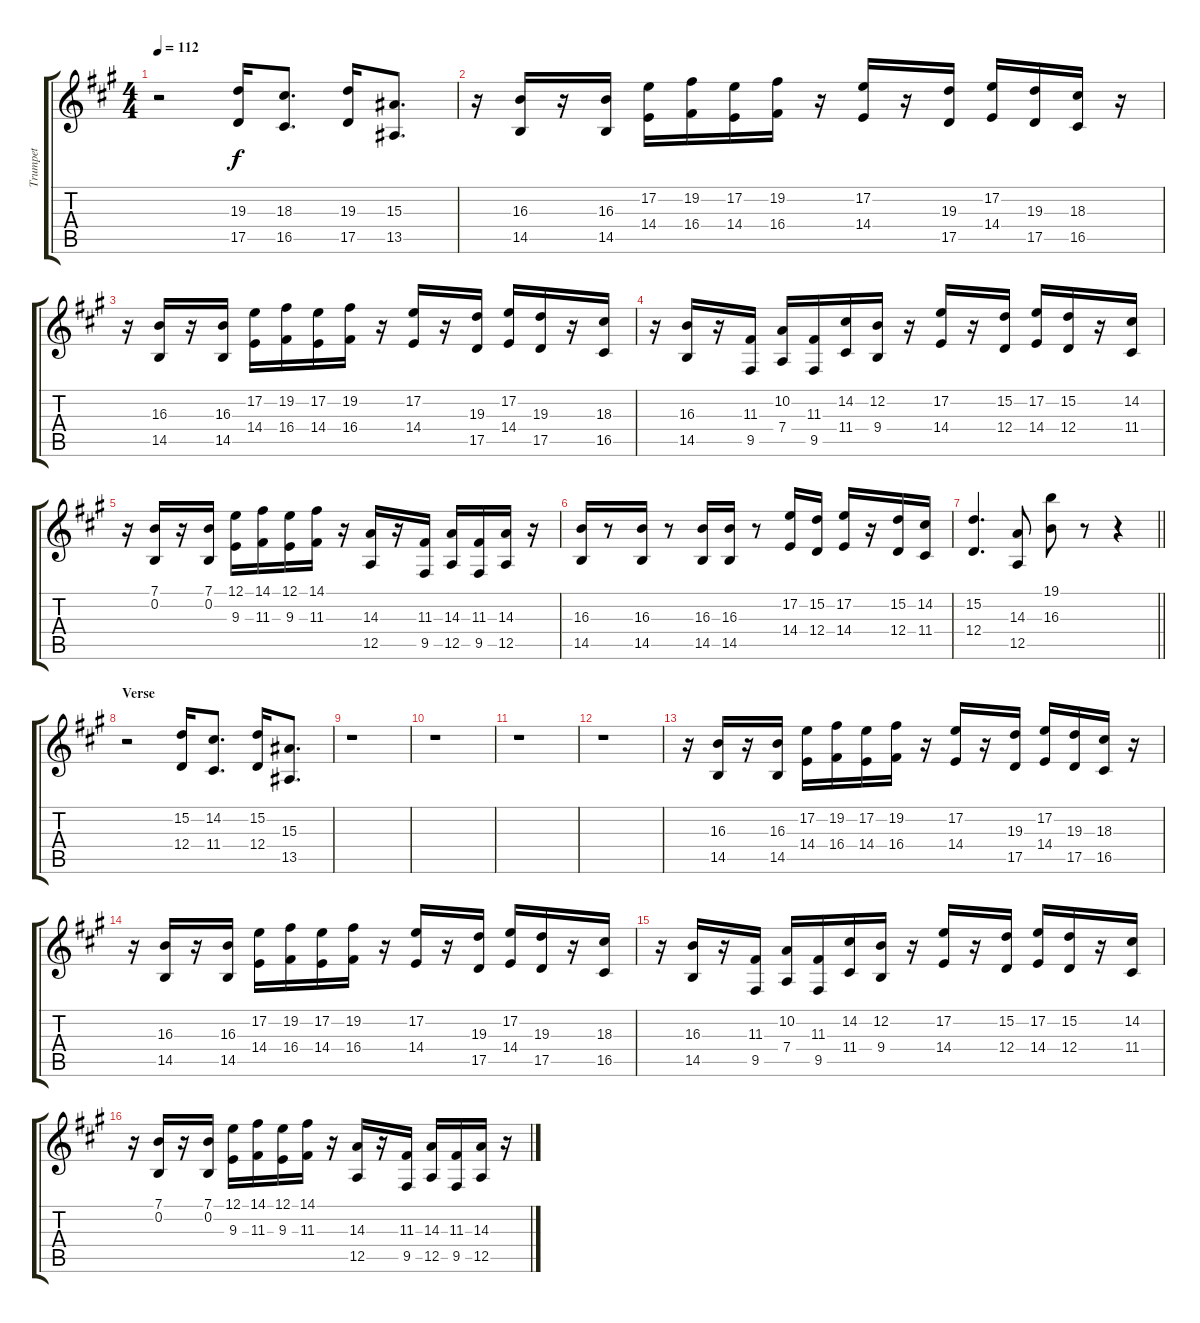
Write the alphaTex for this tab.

\track ("Trumpet" "Trumpet") {instrument trumpet}
\staff {score tabs}
\tuning (E4 B3 G3 D3 A2 E2) {hide}
\ts (4 4)
\tempo 112
\clef g2
\ks a
r.2{dy f instrument trumpet} (19.3 17.5).16 (18.3 16.5).8{d} (19.3 17.5).16 (15.3 13.5).8{d} |
r.16 (16.3 14.5).16 r.16 (16.3 14.5).16 (17.2 14.4).16 (19.2 16.4).16 (17.2 14.4).16 (19.2 16.4).16 r.16 (17.2 14.4).16 r.16 (19.3 17.5).16 (17.2 14.4).16 (19.3 17.5).16 (18.3 16.5).16 r.16 |
r.16 (16.3 14.5).16 r.16 (16.3 14.5).16 (17.2 14.4).16 (19.2 16.4).16 (17.2 14.4).16 (19.2 16.4).16 r.16 (17.2 14.4).16 r.16 (19.3 17.5).16 (17.2 14.4).16 (19.3 17.5).16 r.16 (18.3 16.5).16 |
r.16 (16.3 14.5).16 r.16 (11.3 9.5).16 (10.2 7.4).16 (11.3 9.5).16 (14.2 11.4).16 (12.2 9.4).16 r.16 (17.2 14.4).16 r.16 (15.2 12.4).16 (17.2 14.4).16 (15.2 12.4).16 r.16 (14.2 11.4).16 |
r.16 (7.1 0.2).16 r.16 (7.1 0.2).16 (12.1 9.3).16 (14.1 11.3).16 (12.1 9.3).16 (14.1 11.3).16 r.16 (14.3 12.5).16 r.16 (11.3 9.5).16 (14.3 12.5).16 (11.3 9.5).16 (14.3 12.5).16 r.16 |
(16.3 14.5).16 r.8 (16.3 14.5).16 r.8 (16.3 14.5).16 (16.3 14.5).16 r.8 (17.2 14.4).16 (15.2 12.4).16 (17.2 14.4).16 r.16 (15.2 12.4).16 (14.2 11.4).16 |
\barLineRight lightlight
(15.2 12.4).4{d} (14.3 12.5).8 (19.1 16.3).8 r.8 r.4 |
\section ("" "Verse")
r.2 (15.2 12.4).16 (14.2 11.4).8{d} (15.2 12.4).16 (15.3 13.5).8{d} |
r.1 |
r.1 |
r.1 |
r.1 |
r.16 (16.3 14.5).16 r.16 (16.3 14.5).16 (17.2 14.4).16 (19.2 16.4).16 (17.2 14.4).16 (19.2 16.4).16 r.16 (17.2 14.4).16 r.16 (19.3 17.5).16 (17.2 14.4).16 (19.3 17.5).16 (18.3 16.5).16 r.16 |
r.16 (16.3 14.5).16 r.16 (16.3 14.5).16 (17.2 14.4).16 (19.2 16.4).16 (17.2 14.4).16 (19.2 16.4).16 r.16 (17.2 14.4).16 r.16 (19.3 17.5).16 (17.2 14.4).16 (19.3 17.5).16 r.16 (18.3 16.5).16 |
r.16 (16.3 14.5).16 r.16 (11.3 9.5).16 (10.2 7.4).16 (11.3 9.5).16 (14.2 11.4).16 (12.2 9.4).16 r.16 (17.2 14.4).16 r.16 (15.2 12.4).16 (17.2 14.4).16 (15.2 12.4).16 r.16 (14.2 11.4).16 |
r.16 (7.1 0.2).16 r.16 (7.1 0.2).16 (12.1 9.3).16 (14.1 11.3).16 (12.1 9.3).16 (14.1 11.3).16 r.16 (14.3 12.5).16 r.16 (11.3 9.5).16 (14.3 12.5).16 (11.3 9.5).16 (14.3 12.5).16 r.16
